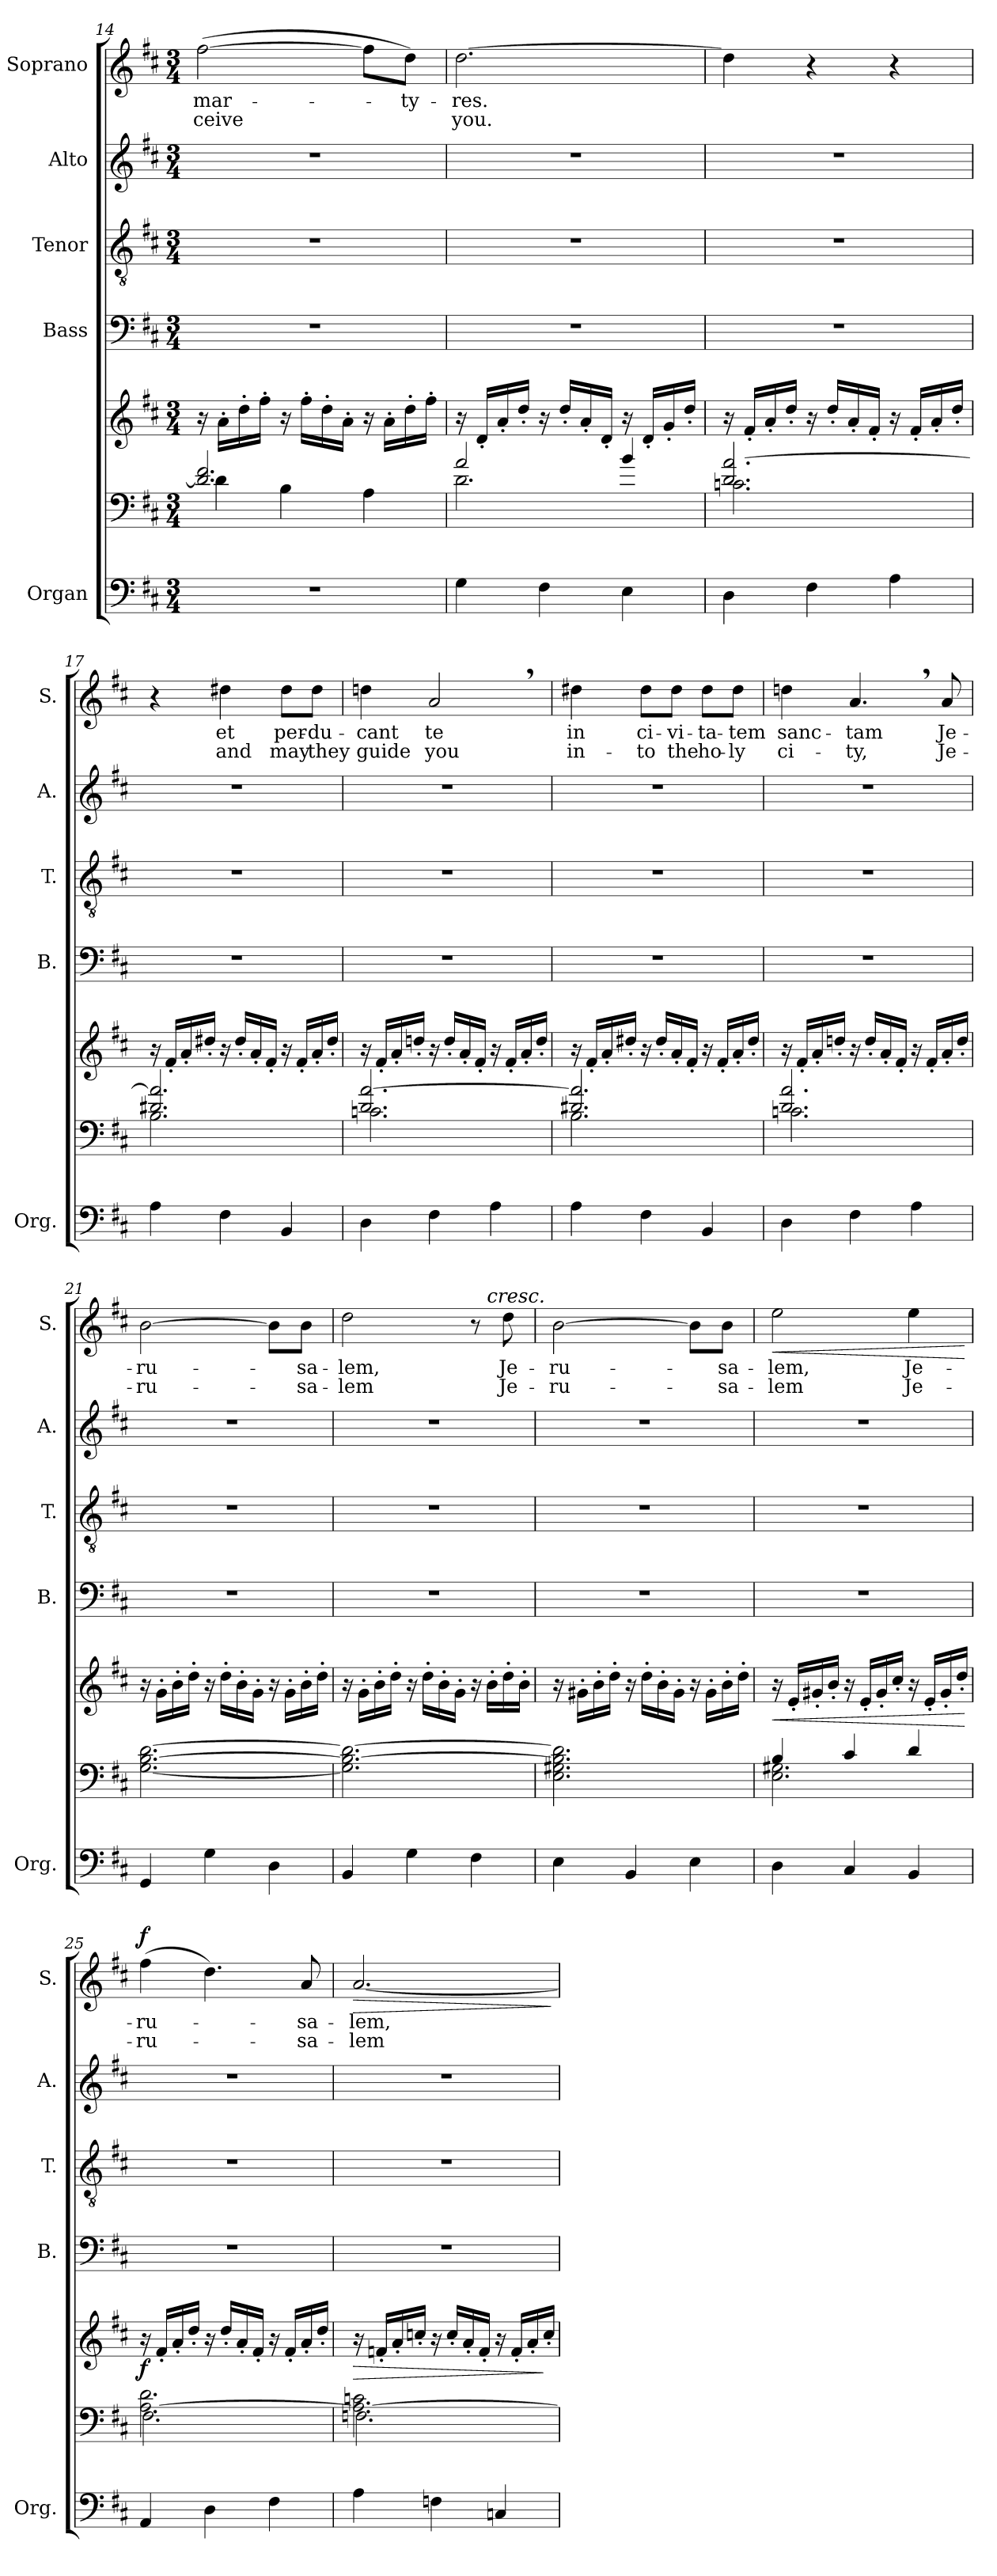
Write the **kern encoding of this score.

**kern	**kern	**kern	**dynam	**kern	**kern	**kern	**kern	**text	**text	**dynam
*part5	*part5	*part5	*part5	*part4	*part3	*part2	*part1	*part1	*part1	*part1
*staff7	*staff6	*staff5	*staff5/6/7	*staff4	*staff3	*staff2	*staff1	*staff1	*staff1	*staff1
*I"Organ	*	*	*	*I"Bass	*I"Tenor	*I"Alto	*I"Soprano	*	*	*
*I'Org.	*	*	*	*I'B.	*I'T.	*I'A.	*I'S.	*	*	*
*clefF4	*clefF4	*clefG2	*	*clefF4	*clefGv2	*clefG2	*clefG2	*	*	*
*k[f#c#]	*k[f#c#]	*k[f#c#]	*	*k[f#c#]	*k[f#c#]	*k[f#c#]	*k[f#c#]	*	*	*
*D:	*D:	*D:	*	*D:	*D:	*D:	*D:	*	*	*
*M3/4	*M3/4	*M3/4	*	*M3/4	*M3/4	*M3/4	*M3/4	*	*	*
=14	=14	=14	=14	=14	=14	=14	=14	=14	=14	=14
*	*^	*	*	*	*	*	*	*	*	*
!	!	!	!	!	!	!	!	!	!LO:LY:b	!LO:LY:b	!
2.r	2.d/] 2.f#/	4d\	16r	.	2.r	2.r	2.r	(>[2ff#\	mar-	-ceive	.
.	.	.	16a'\LL	.	.	.	.	.	.	.	.
.	.	.	16dd'\	.	.	.	.	.	.	.	.
.	.	.	16ff#'\JJ	.	.	.	.	.	.	.	.
.	.	4B\	16r	.	.	.	.	.	.	.	.
.	.	.	16ff#'\LL	.	.	.	.	.	.	.	.
.	.	.	16dd'\	.	.	.	.	.	.	.	.
.	.	.	16a'\JJ	.	.	.	.	.	.	.	.
.	.	4A\	16r	.	.	.	.	8ff#\L]	.	.	.
.	.	.	16a'\LL	.	.	.	.	.	.	.	.
!	!	!	!	!	!	!	!	!	!LO:LY:b	!	!
.	.	.	16dd'\	.	.	.	.	8dd\J)	-ty-	.	.
.	.	.	16ff#'\JJ	.	.	.	.	.	.	.	.
=15	=15	=15	=15	=15	=15	=15	=15	=15	=15	=15	=15
!	!	!	!	!	!	!	!	!	!LO:LY:b	!LO:LY:b	!
4G\	2a/	2.d\	16r	.	2.r	2.r	2.r	[2.dd\	-res.	you.	.
.	.	.	16d'/LL	.	.	.	.	.	.	.	.
.	.	.	16a'/	.	.	.	.	.	.	.	.
.	.	.	16dd'/JJ	.	.	.	.	.	.	.	.
4F#\	.	.	16r	.	.	.	.	.	.	.	.
.	.	.	16dd'/LL	.	.	.	.	.	.	.	.
.	.	.	16a'/	.	.	.	.	.	.	.	.
.	.	.	16d'/JJ	.	.	.	.	.	.	.	.
4E\	4b/	.	16r	.	.	.	.	.	.	.	.
.	.	.	16d'/LL	.	.	.	.	.	.	.	.
.	.	.	16g'/	.	.	.	.	.	.	.	.
.	.	.	16dd'/JJ	.	.	.	.	.	.	.	.
=16	=16	=16	=16	=16	=16	=16	=16	=16	=16	=16	=16
4D\	2.d/ [2.a/	2.cn\	16r	.	2.r	2.r	2.r	4dd\]	.	.	.
.	.	.	16f#'/LL	.	.	.	.	.	.	.	.
.	.	.	16a'/	.	.	.	.	.	.	.	.
.	.	.	16dd'/JJ	.	.	.	.	.	.	.	.
4F#\	.	.	16r	.	.	.	.	4r	.	.	.
.	.	.	16dd'/LL	.	.	.	.	.	.	.	.
.	.	.	16a'/	.	.	.	.	.	.	.	.
.	.	.	16f#'/JJ	.	.	.	.	.	.	.	.
4A\	.	.	16r	.	.	.	.	4r	.	.	.
.	.	.	16f#'/LL	.	.	.	.	.	.	.	.
.	.	.	16a'/	.	.	.	.	.	.	.	.
.	.	.	16dd'/JJ	.	.	.	.	.	.	.	.
!!LO:LB:g=z
=17	=17	=17	=17	=17	=17	=17	=17	=17	=17	=17	=17
4A\	2.d#X/ 2.a/]	2.B\	16r	.	2.r	2.r	2.r	4r	.	.	.
.	.	.	16f#'/LL	.	.	.	.	.	.	.	.
.	.	.	16a'/	.	.	.	.	.	.	.	.
.	.	.	16dd#X'/JJ	.	.	.	.	.	.	.	.
!	!	!	!	!	!	!	!	!	!LO:LY:b	!LO:LY:b	!
4F#\	.	.	16r	.	.	.	.	4dd#X\	et	and	.
.	.	.	16dd#'/LL	.	.	.	.	.	.	.	.
.	.	.	16a'/	.	.	.	.	.	.	.	.
.	.	.	16f#'/JJ	.	.	.	.	.	.	.	.
!	!	!	!	!	!	!	!	!	!LO:LY:b	!LO:LY:b	!
4BB/	.	.	16r	.	.	.	.	8dd#\L	per-	may	.
.	.	.	16f#'/LL	.	.	.	.	.	.	.	.
!	!	!	!	!	!	!	!	!	!LO:LY:b	!LO:LY:b	!
.	.	.	16a'/	.	.	.	.	8dd#\J	-du-	they	.
.	.	.	16dd#'/JJ	.	.	.	.	.	.	.	.
=18	=18	=18	=18	=18	=18	=18	=18	=18	=18	=18	=18
!	!	!	!	!	!	!	!	!	!LO:LY:b	!LO:LY:b	!
4D\	2.d/ [2.a/	2.cn\	16r	.	2.r	2.r	2.r	4ddn\	-cant	guide	.
.	.	.	16f#'/LL	.	.	.	.	.	.	.	.
.	.	.	16a'/	.	.	.	.	.	.	.	.
.	.	.	16ddn'/JJ	.	.	.	.	.	.	.	.
!	!	!	!	!	!	!	!	!	!LO:LY:b	!LO:LY:b	!
4F#\	.	.	16r	.	.	.	.	2a,/	te	you	.
.	.	.	16dd'/LL	.	.	.	.	.	.	.	.
.	.	.	16a'/	.	.	.	.	.	.	.	.
.	.	.	16f#'/JJ	.	.	.	.	.	.	.	.
4A\	.	.	16r	.	.	.	.	.	.	.	.
.	.	.	16f#'/LL	.	.	.	.	.	.	.	.
.	.	.	16a'/	.	.	.	.	.	.	.	.
.	.	.	16dd'/JJ	.	.	.	.	.	.	.	.
=19	=19	=19	=19	=19	=19	=19	=19	=19	=19	=19	=19
!	!	!	!	!	!	!	!	!	!LO:LY:b	!LO:LY:b	!
4A\	2.d#X/ 2.a/]	2.B\	16r	.	2.r	2.r	2.r	4dd#X\	in	in-	.
.	.	.	16f#'/LL	.	.	.	.	.	.	.	.
.	.	.	16a'/	.	.	.	.	.	.	.	.
.	.	.	16dd#X'/JJ	.	.	.	.	.	.	.	.
!	!	!	!	!	!	!	!	!	!LO:LY:b	!LO:LY:b	!
4F#\	.	.	16r	.	.	.	.	8dd#\L	ci-	-to	.
.	.	.	16dd#'/LL	.	.	.	.	.	.	.	.
!	!	!	!	!	!	!	!	!	!LO:LY:b	!LO:LY:b	!
.	.	.	16a'/	.	.	.	.	8dd#\J	-vi-	the	.
.	.	.	16f#'/JJ	.	.	.	.	.	.	.	.
!	!	!	!	!	!	!	!	!	!LO:LY:b	!LO:LY:b	!
4BB/	.	.	16r	.	.	.	.	8dd#\L	-ta-	ho-	.
.	.	.	16f#'/LL	.	.	.	.	.	.	.	.
!	!	!	!	!	!	!	!	!	!LO:LY:b	!LO:LY:b	!
.	.	.	16a'/	.	.	.	.	8dd#\J	-tem	-ly	.
.	.	.	16dd#'/JJ	.	.	.	.	.	.	.	.
=20	=20	=20	=20	=20	=20	=20	=20	=20	=20	=20	=20
!	!	!	!	!	!	!	!	!	!LO:LY:b	!LO:LY:b	!
4D\	2.d/ 2.a/	2.cn\	16r	.	2.r	2.r	2.r	4ddn\	sanc-	ci-	.
.	.	.	16f#'/LL	.	.	.	.	.	.	.	.
.	.	.	16a'/	.	.	.	.	.	.	.	.
.	.	.	16ddn'/JJ	.	.	.	.	.	.	.	.
!	!	!	!	!	!	!	!	!	!LO:LY:b	!LO:LY:b	!
4F#\	.	.	16r	.	.	.	.	4.a,/	-tam	-ty,	.
.	.	.	16dd'/LL	.	.	.	.	.	.	.	.
.	.	.	16a'/	.	.	.	.	.	.	.	.
.	.	.	16f#'/JJ	.	.	.	.	.	.	.	.
4A\	.	.	16r	.	.	.	.	.	.	.	.
.	.	.	16f#'/LL	.	.	.	.	.	.	.	.
!	!	!	!	!	!	!	!	!	!LO:LY:b	!LO:LY:b	!
.	.	.	16a'/	.	.	.	.	8a/	Je-	Je-	.
.	.	.	16dd'/JJ	.	.	.	.	.	.	.	.
*	*v	*v	*	*	*	*	*	*	*	*	*
!!LO:LB:g=z
=21	=21	=21	=21	=21	=21	=21	=21	=21	=21	=21
!	!	!	!	!	!	!	!	!LO:LY:b	!LO:LY:b	!
4GG/	[2.G\ [2.B\ [2.d\	16r	.	2.r	2.r	2.r	[2b\	-ru-	-ru-	.
.	.	16g'\LL	.	.	.	.	.	.	.	.
.	.	16b'\	.	.	.	.	.	.	.	.
.	.	16dd'\JJ	.	.	.	.	.	.	.	.
4G\	.	16r	.	.	.	.	.	.	.	.
.	.	16dd'\LL	.	.	.	.	.	.	.	.
.	.	16b'\	.	.	.	.	.	.	.	.
.	.	16g'\JJ	.	.	.	.	.	.	.	.
4D\	.	16r	.	.	.	.	8b\L]	.	.	.
.	.	16g'\LL	.	.	.	.	.	.	.	.
!	!	!	!	!	!	!	!	!LO:LY:b	!LO:LY:b	!
.	.	16b'\	.	.	.	.	8b\J	-sa-	-sa-	.
.	.	16dd'\JJ	.	.	.	.	.	.	.	.
=22	=22	=22	=22	=22	=22	=22	=22	=22	=22	=22
!	!	!	!	!	!	!	!	!LO:LY:b	!LO:LY:b	!
*	*	*	*	*	*	*	*^	*	*	*
4BB/	2.G\] 2.B\_ 2.d\_	16r	.	2.r	2.r	2.r	2dd\	2ryy	-lem,	-lem	.
.	.	16g'\LL	.	.	.	.	.	.	.	.	.
.	.	16b'\	.	.	.	.	.	.	.	.	.
.	.	16dd'\JJ	.	.	.	.	.	.	.	.	.
4G\	.	16r	.	.	.	.	.	.	.	.	.
.	.	16dd'\LL	.	.	.	.	.	.	.	.	.
.	.	16b'\	.	.	.	.	.	.	.	.	.
.	.	16g'\JJ	.	.	.	.	.	.	.	.	.
4F#\	.	16r	.	.	.	.	8r	16ryy	.	.	.
!	!	!	!	!	!	!	!	!LO:TX:a:i:t=cresc.	!	!	!
.	.	16b'\LL	.	.	.	.	.	8.ryy	.	.	.
!	!	!	!	!	!	!	!	!	!LO:LY:b	!LO:LY:b	!
.	.	16dd'\	.	.	.	.	8dd\	.	Je-	Je-	.
.	.	16b'\JJ	.	.	.	.	.	.	.	.	.
=23	=23	=23	=23	=23	=23	=23	=23	=23	=23	=23	=23
!	!	!	!	!	!	!	!	!	!LO:LY:b	!LO:LY:b	!
*	*	*	*	*	*	*	*v	*v	*	*	*
4E\	2.E\ 2.G#X\ 2.B\] 2.d\]	16r	.	2.r	2.r	2.r	[2b\	-ru-	-ru-	.
.	.	16g#X'\LL	.	.	.	.	.	.	.	.
.	.	16b'\	.	.	.	.	.	.	.	.
.	.	16dd'\JJ	.	.	.	.	.	.	.	.
4BB/	.	16r	.	.	.	.	.	.	.	.
.	.	16dd'\LL	.	.	.	.	.	.	.	.
.	.	16b'\	.	.	.	.	.	.	.	.
.	.	16g#'\JJ	.	.	.	.	.	.	.	.
4E\	.	16r	.	.	.	.	8b\L]	.	.	.
.	.	16g#'\LL	.	.	.	.	.	.	.	.
!	!	!	!	!	!	!	!	!LO:LY:b	!LO:LY:b	!
.	.	16b'\	.	.	.	.	8b\J	-sa-	-sa-	.
.	.	16dd'\JJ	.	.	.	.	.	.	.	.
=24	=24	=24	=24	=24	=24	=24	=24	=24	=24	=24
*	*^	*	*	*	*	*	*	*	*	*
!	!	!	!	!LO:HP:b	!	!	!	!	!LO:LY:b	!LO:LY:b	!LO:HP:b
4D\	4B/	2.E\ 2.G#X\	16r	<	2.r	2.r	2.r	2ee\	-lem,	-lem	<
.	.	.	16e'/LL	.	.	.	.	.	.	.	.
.	.	.	16g#X'/	.	.	.	.	.	.	.	.
.	.	.	16b'/JJ	.	.	.	.	.	.	.	.
4C#/	4c#/	.	16r	.	.	.	.	.	.	.	.
.	.	.	16e'/LL	.	.	.	.	.	.	.	.
.	.	.	16g#'/	.	.	.	.	.	.	.	.
.	.	.	16cc#'/JJ	.	.	.	.	.	.	.	.
!	!	!	!	!	!	!	!	!	!LO:LY:b	!LO:LY:b	!
4BB/	4d/	.	16r	.	.	.	.	4ee\	Je-	Je-	.
.	.	.	16e'/LL	.	.	.	.	.	.	.	.
.	.	.	16g#'/	.	.	.	.	.	.	.	.
.	.	.	16dd'/JJ	.	.	.	.	.	.	.	.
*	*v	*v	*	*	*	*	*	*	*	*	*
.	.	.	[	.	.	.	.	.	.	[
!!LO:PB:g=z
=25	=25	=25	=25	=25	=25	=25	=25	=25	=25	=25
*	*^	*	*	*	*	*	*	*	*	*
!	!	!	!	!LO:DY:b	!	!	!	!	!LO:LY:b	!LO:LY:b	!LO:DY:b
4AA/	[2.A\ 2.d\	2.F#\	16r	f	2.r	2.r	2.r	(>4ff#\	-ru-	-ru-	f
.	.	.	16f#'/LL	.	.	.	.	.	.	.	.
.	.	.	16a'/	.	.	.	.	.	.	.	.
.	.	.	16dd'/JJ	.	.	.	.	.	.	.	.
4D\	.	.	16r	.	.	.	.	4.dd\)	.	.	.
.	.	.	16dd'/LL	.	.	.	.	.	.	.	.
.	.	.	16a'/	.	.	.	.	.	.	.	.
.	.	.	16f#'/JJ	.	.	.	.	.	.	.	.
4F#\	.	.	16r	.	.	.	.	.	.	.	.
.	.	.	16f#'/LL	.	.	.	.	.	.	.	.
!	!	!	!	!	!	!	!	!	!LO:LY:b	!LO:LY:b	!
.	.	.	16a'/	.	.	.	.	8a/	-sa-	-sa-	.
.	.	.	16dd'/JJ	.	.	.	.	.	.	.	.
=26	=26	=26	=26	=26	=26	=26	=26	=26	=26	=26	=26
!	!	!	!	!LO:HP:b	!	!	!	!	!LO:LY:b	!LO:LY:b	!LO:HP:b
4A\	2.A\_ 2.cn\	2.Fn\	16r	>	2.r	2.r	2.r	[2.a/	-lem,	-lem	>
.	.	.	16fn'/LL	.	.	.	.	.	.	.	.
.	.	.	16a'/	.	.	.	.	.	.	.	.
.	.	.	16ccn'/JJ	.	.	.	.	.	.	.	.
4Fn\	.	.	16r	.	.	.	.	.	.	.	.
.	.	.	16cc'/LL	.	.	.	.	.	.	.	.
.	.	.	16a'/	.	.	.	.	.	.	.	.
.	.	.	16f'/JJ	.	.	.	.	.	.	.	.
4Cn/	.	.	16r	.	.	.	.	.	.	.	.
.	.	.	16f'/LL	.	.	.	.	.	.	.	.
.	.	.	16a'/	.	.	.	.	.	.	.	.
.	.	.	16cc'/JJ	]	.	.	.	.	.	.	.
*	*v	*v	*	*	*	*	*	*	*	*	*
.	.	.	.	.	.	.	.	.	.	]
=	=	=	=	=	=	=	=	=	=	=
*-	*-	*-	*-	*-	*-	*-	*-	*-	*-	*-
